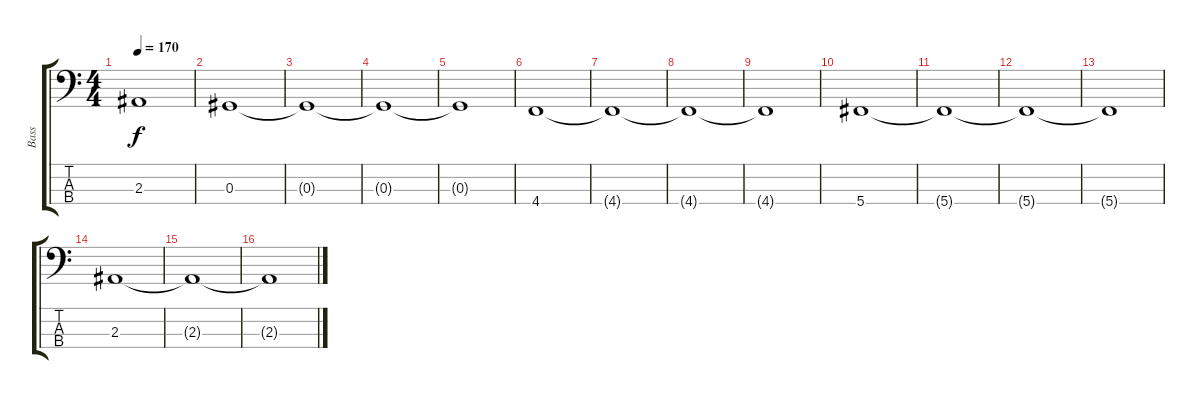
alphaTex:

\track ("Bass" "Bass") {instrument electricbassfinger}
\staff {score tabs}
\tuning (Gb2 Db2 Ab1 Db1) {hide}
\ts (4 4)
\tempo 170
\clef f4
\ks c
2.3{t}.1{dy f} |
0.3.1 |
0.3{t}.1 |
0.3{t}.1 |
0.3{t}.1 |
4.4.1 |
4.4{t}.1 |
4.4{t}.1 |
4.4{t}.1 |
5.4.1 |
5.4{t}.1 |
5.4{t}.1 |
5.4{t}.1 |
2.3.1 |
2.3{t}.1 |
2.3{t}.1
